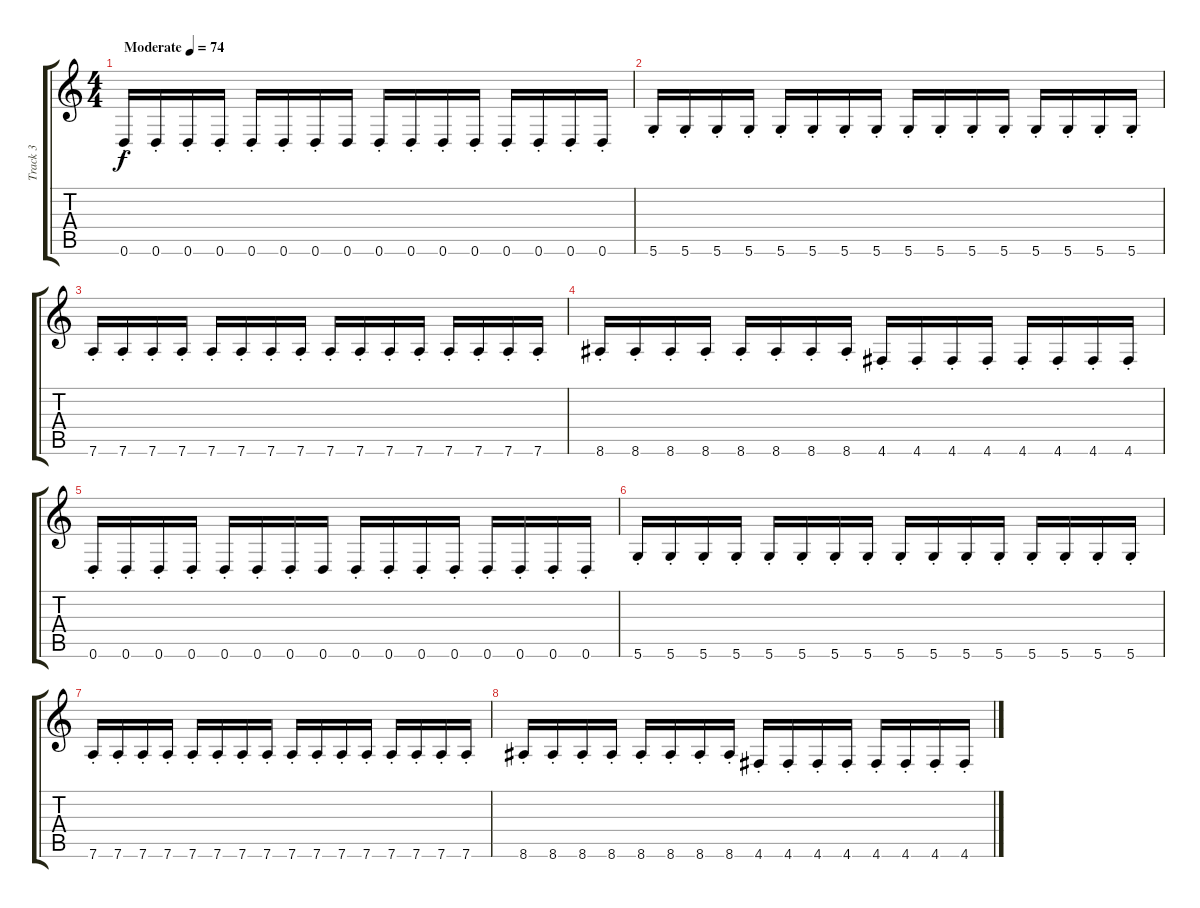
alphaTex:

\track ("Track 3" "Track 3") {instrument electricguitarclean}
\staff {score tabs}
\tuning (E4 B3 G3 D3 A2 D2) {hide}
\ts (4 4)
\tempo (74 "Moderate")
\clef g2
\ks c
0.6{st}.16{dy f volume 3 instrument lead1square} 0.6{st}.16 0.6{st}.16 0.6{st}.16 0.6{st}.16 0.6{st}.16 0.6{st}.16 0.6.16 0.6{st}.16 0.6{st}.16 0.6{st}.16 0.6{st}.16 0.6{st}.16 0.6{st}.16 0.6{st}.16 0.6{st}.16 |
5.6{st}.16 5.6{st}.16 5.6{st}.16 5.6{st}.16 5.6{st}.16 5.6{st}.16 5.6{st}.16 5.6{st}.16 5.6{st}.16 5.6{st}.16 5.6{st}.16 5.6{st}.16 5.6{st}.16 5.6{st}.16 5.6{st}.16 5.6{st}.16 |
7.6{st}.16 7.6{st}.16 7.6{st}.16 7.6{st}.16 7.6{st}.16 7.6{st}.16 7.6{st}.16 7.6{st}.16 7.6{st}.16 7.6{st}.16 7.6{st}.16 7.6{st}.16 7.6{st}.16 7.6{st}.16 7.6{st}.16 7.6{st}.16 |
8.6{st}.16 8.6{st}.16 8.6{st}.16 8.6{st}.16 8.6{st}.16 8.6{st}.16 8.6{st}.16 8.6{st}.16 4.6{st}.16 4.6{st}.16 4.6{st}.16 4.6{st}.16 4.6{st}.16 4.6{st}.16 4.6{st}.16 4.6{st}.16 |
0.6{st}.16 0.6{st}.16 0.6{st}.16 0.6{st}.16 0.6{st}.16 0.6{st}.16 0.6{st}.16 0.6.16 0.6{st}.16 0.6{st}.16 0.6{st}.16 0.6{st}.16 0.6{st}.16 0.6{st}.16 0.6{st}.16 0.6{st}.16 |
5.6{st}.16 5.6{st}.16 5.6{st}.16 5.6{st}.16 5.6{st}.16 5.6{st}.16 5.6{st}.16 5.6{st}.16 5.6{st}.16 5.6{st}.16 5.6{st}.16 5.6{st}.16 5.6{st}.16 5.6{st}.16 5.6{st}.16 5.6{st}.16 |
7.6{st}.16 7.6{st}.16 7.6{st}.16 7.6{st}.16 7.6{st}.16 7.6{st}.16 7.6{st}.16 7.6{st}.16 7.6{st}.16 7.6{st}.16 7.6{st}.16 7.6{st}.16 7.6{st}.16 7.6{st}.16 7.6{st}.16 7.6{st}.16 |
8.6{st}.16 8.6{st}.16 8.6{st}.16 8.6{st}.16 8.6{st}.16 8.6{st}.16 8.6{st}.16 8.6{st}.16 4.6{st}.16 4.6{st}.16 4.6{st}.16 4.6{st}.16 4.6{st}.16 4.6{st}.16 4.6{st}.16 4.6{st}.16
